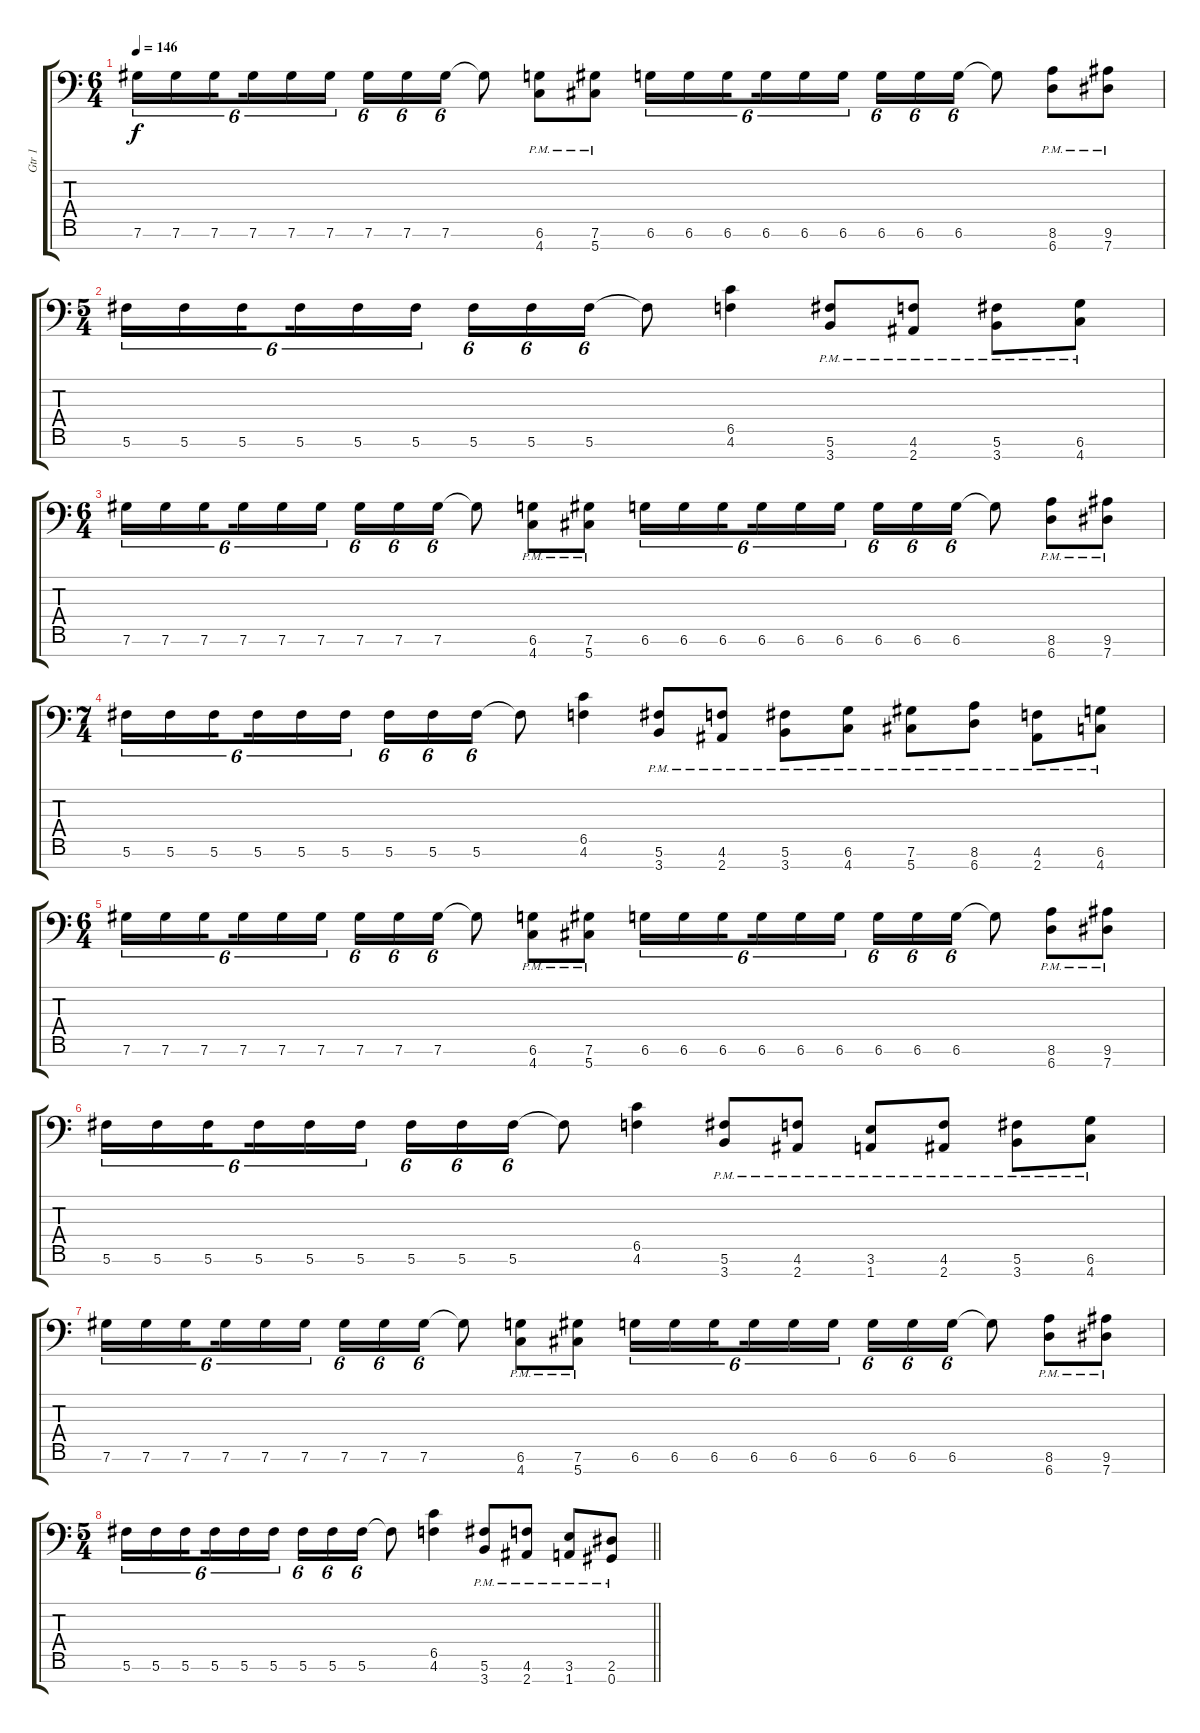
\track ("Gtr 1" "Gtr 1") {instrument distortionguitar}
\staff {score tabs}
\tuning (Db4 Ab3 E3 B2 Gb2 Db2 Ab1) {hide}
\ts (6 4)
\tempo 146
\clef f4
\ks c
7.6.16{tu (6 4) dy f} 7.6.16{tu (6 4)} 7.6.16{tu (6 4) beam splitsecondary} 7.6.16{tu (6 4)} 7.6.16{tu (6 4)} 7.6.16{tu (6 4) beam splitsecondary} 7.6.16{tu (6 4)} 7.6.16{tu (6 4)} 7.6.16{tu (6 4)} 7.6{t}.8 (6.6{pm} 4.7{pm}).8 (7.6{pm} 5.7{pm}).8 6.6.16{tu (6 4)} 6.6.16{tu (6 4)} 6.6.16{tu (6 4) beam splitsecondary} 6.6.16{tu (6 4)} 6.6.16{tu (6 4)} 6.6.16{tu (6 4) beam splitsecondary} 6.6.16{tu (6 4)} 6.6.16{tu (6 4)} 6.6.16{tu (6 4)} 6.6{t}.8 (8.6{pm} 6.7{pm}).8 (9.6{pm} 7.7{pm}).8 |
\ts (5 4)
5.6.16{tu (6 4)} 5.6.16{tu (6 4)} 5.6.16{tu (6 4) beam splitsecondary} 5.6.16{tu (6 4)} 5.6.16{tu (6 4)} 5.6.16{tu (6 4)} 5.6.16{tu (6 4)} 5.6.16{tu (6 4)} 5.6.16{tu (6 4)} 5.6{t}.8 (6.5 4.6).4 (5.6{pm} 3.7{pm}).8 (4.6{pm} 2.7{pm}).8 (5.6{pm} 3.7{pm}).8 (6.6{pm} 4.7{pm}).8 |
\ts (6 4)
7.6.16{tu (6 4)} 7.6.16{tu (6 4)} 7.6.16{tu (6 4) beam splitsecondary} 7.6.16{tu (6 4)} 7.6.16{tu (6 4)} 7.6.16{tu (6 4) beam splitsecondary} 7.6.16{tu (6 4)} 7.6.16{tu (6 4)} 7.6.16{tu (6 4)} 7.6{t}.8 (6.6{pm} 4.7{pm}).8 (7.6{pm} 5.7{pm}).8 6.6.16{tu (6 4)} 6.6.16{tu (6 4)} 6.6.16{tu (6 4) beam splitsecondary} 6.6.16{tu (6 4)} 6.6.16{tu (6 4)} 6.6.16{tu (6 4) beam splitsecondary} 6.6.16{tu (6 4)} 6.6.16{tu (6 4)} 6.6.16{tu (6 4)} 6.6{t}.8 (8.6{pm} 6.7{pm}).8 (9.6{pm} 7.7{pm}).8 |
\ts (7 4)
5.6.16{tu (6 4)} 5.6.16{tu (6 4)} 5.6.16{tu (6 4) beam splitsecondary} 5.6.16{tu (6 4)} 5.6.16{tu (6 4)} 5.6.16{tu (6 4)} 5.6.16{tu (6 4)} 5.6.16{tu (6 4)} 5.6.16{tu (6 4)} 5.6{t}.8 (6.5 4.6).4 (5.6{pm} 3.7{pm}).8 (4.6{pm} 2.7{pm}).8 (5.6{pm} 3.7{pm}).8 (6.6{pm} 4.7{pm}).8 (7.6{pm} 5.7{pm}).8 (8.6{pm} 6.7{pm}).8 (4.6{pm} 2.7{pm}).8 (6.6{pm} 4.7{pm}).8 |
\ts (6 4)
7.6.16{tu (6 4)} 7.6.16{tu (6 4)} 7.6.16{tu (6 4) beam splitsecondary} 7.6.16{tu (6 4)} 7.6.16{tu (6 4)} 7.6.16{tu (6 4) beam splitsecondary} 7.6.16{tu (6 4)} 7.6.16{tu (6 4)} 7.6.16{tu (6 4)} 7.6{t}.8 (6.6{pm} 4.7{pm}).8 (7.6{pm} 5.7{pm}).8 6.6.16{tu (6 4)} 6.6.16{tu (6 4)} 6.6.16{tu (6 4) beam splitsecondary} 6.6.16{tu (6 4)} 6.6.16{tu (6 4)} 6.6.16{tu (6 4) beam splitsecondary} 6.6.16{tu (6 4)} 6.6.16{tu (6 4)} 6.6.16{tu (6 4)} 6.6{t}.8 (8.6{pm} 6.7{pm}).8 (9.6{pm} 7.7{pm}).8 |
5.6.16{tu (6 4)} 5.6.16{tu (6 4)} 5.6.16{tu (6 4) beam splitsecondary} 5.6.16{tu (6 4)} 5.6.16{tu (6 4)} 5.6.16{tu (6 4) beam splitsecondary} 5.6.16{tu (6 4)} 5.6.16{tu (6 4)} 5.6.16{tu (6 4)} 5.6{t}.8 (6.5 4.6).4 (5.6{pm} 3.7{pm}).8 (4.6{pm} 2.7{pm}).8 (3.6{pm} 1.7{pm}).8 (4.6{pm} 2.7{pm}).8 (5.6{pm} 3.7{pm}).8 (6.6{pm} 4.7{pm}).8 |
7.6.16{tu (6 4)} 7.6.16{tu (6 4)} 7.6.16{tu (6 4) beam splitsecondary} 7.6.16{tu (6 4)} 7.6.16{tu (6 4)} 7.6.16{tu (6 4) beam splitsecondary} 7.6.16{tu (6 4)} 7.6.16{tu (6 4)} 7.6.16{tu (6 4)} 7.6{t}.8 (6.6{pm} 4.7{pm}).8 (7.6{pm} 5.7{pm}).8 6.6.16{tu (6 4)} 6.6.16{tu (6 4)} 6.6.16{tu (6 4) beam splitsecondary} 6.6.16{tu (6 4)} 6.6.16{tu (6 4)} 6.6.16{tu (6 4) beam splitsecondary} 6.6.16{tu (6 4)} 6.6.16{tu (6 4)} 6.6.16{tu (6 4)} 6.6{t}.8 (8.6{pm} 6.7{pm}).8 (9.6{pm} 7.7{pm}).8 |
\ts (5 4)
\barLineRight lightlight
5.6.16{tu (6 4)} 5.6.16{tu (6 4)} 5.6.16{tu (6 4) beam splitsecondary} 5.6.16{tu (6 4)} 5.6.16{tu (6 4)} 5.6.16{tu (6 4)} 5.6.16{tu (6 4)} 5.6.16{tu (6 4)} 5.6.16{tu (6 4)} 5.6{t}.8 (6.5 4.6).4 (5.6{pm} 3.7{pm}).8 (4.6{pm} 2.7{pm}).8 (3.6{pm} 1.7{pm}).8 (2.6{pm} 0.7{pm}).8
